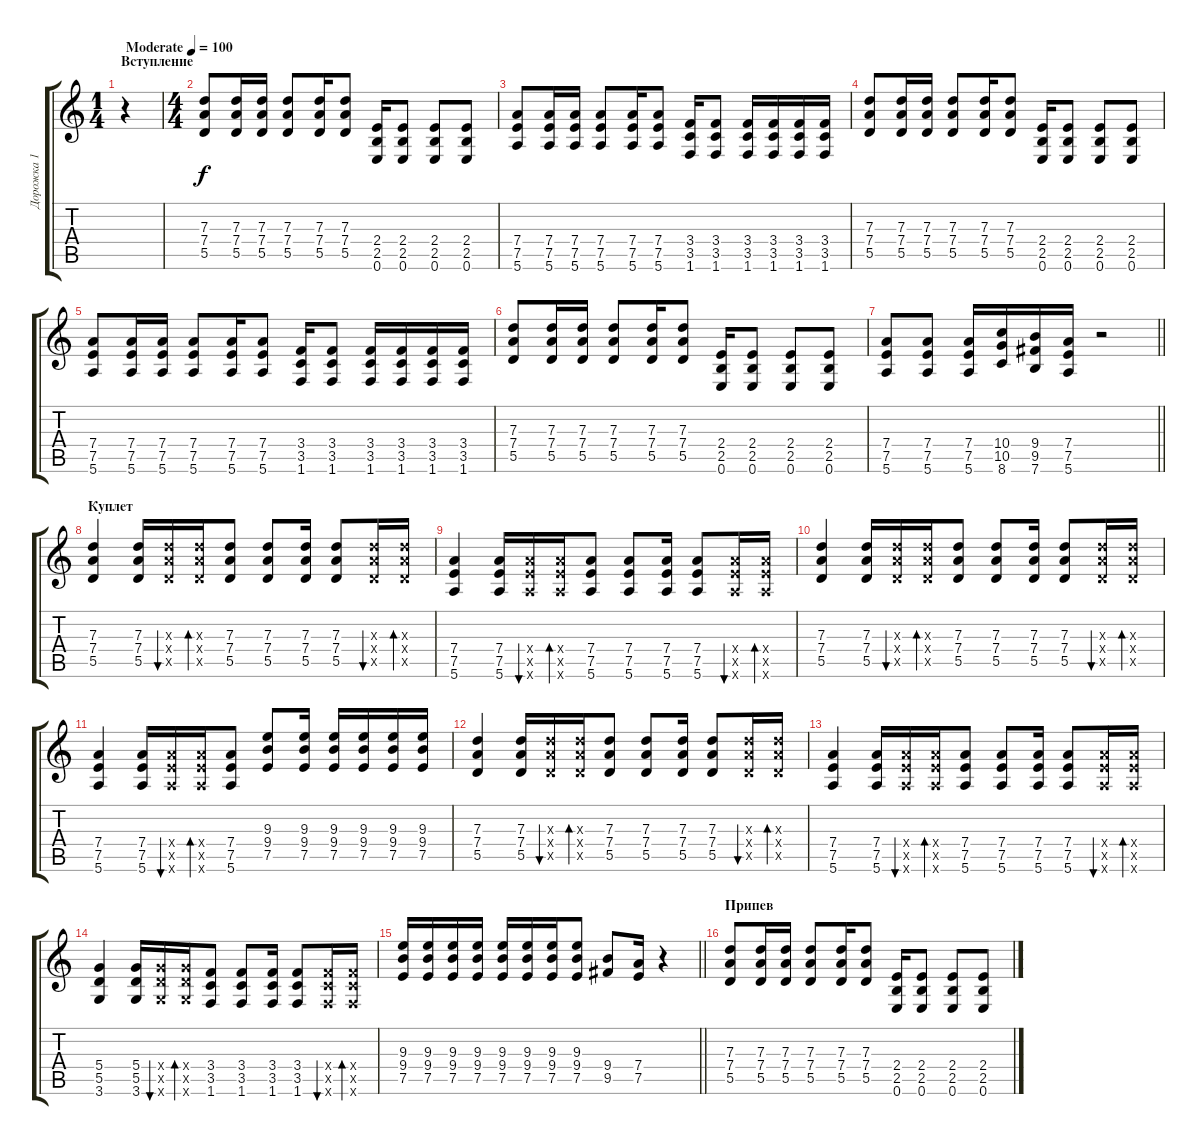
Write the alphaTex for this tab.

\track ("Дорожка 1" "Дорожка 1") {instrument overdrivenguitar}
\staff {score tabs}
\tuning (E4 B3 G3 D3 A2 E2) {hide}
\ts (1 4)
\section ("" "Вступление")
\tempo (100 "Moderate")
\clef g2
\ks c
r.4{dy f instrument overdrivenguitar} |
\ts (4 4)
(7.3 7.4 5.5).8 (7.3 7.4 5.5).16 (7.3 7.4 5.5).16 (7.3 7.4 5.5).8 (7.3 7.4 5.5).16 (7.3 7.4 5.5).8 (2.4 2.5 0.6).16 (2.4 2.5 0.6).8 (2.4 2.5 0.6).8 (2.4 2.5 0.6).8 |
(7.4 7.5 5.6).8 (7.4 7.5 5.6).16 (7.4 7.5 5.6).16 (7.4 7.5 5.6).8 (7.4 7.5 5.6).16 (7.4 7.5 5.6).8 (3.4 3.5 1.6).16 (3.4 3.5 1.6).8 (3.4 3.5 1.6).16 (3.4 3.5 1.6).16 (3.4 3.5 1.6).16 (3.4 3.5 1.6).16 |
(7.3 7.4 5.5).8 (7.3 7.4 5.5).16 (7.3 7.4 5.5).16 (7.3 7.4 5.5).8 (7.3 7.4 5.5).16 (7.3 7.4 5.5).8 (2.4 2.5 0.6).16 (2.4 2.5 0.6).8 (2.4 2.5 0.6).8 (2.4 2.5 0.6).8 |
(7.4 7.5 5.6).8 (7.4 7.5 5.6).16 (7.4 7.5 5.6).16 (7.4 7.5 5.6).8 (7.4 7.5 5.6).16 (7.4 7.5 5.6).8 (3.4 3.5 1.6).16 (3.4 3.5 1.6).8 (3.4 3.5 1.6).16 (3.4 3.5 1.6).16 (3.4 3.5 1.6).16 (3.4 3.5 1.6).16 |
(7.3 7.4 5.5).8 (7.3 7.4 5.5).16 (7.3 7.4 5.5).16 (7.3 7.4 5.5).8 (7.3 7.4 5.5).16 (7.3 7.4 5.5).8 (2.4 2.5 0.6).16 (2.4 2.5 0.6).8 (2.4 2.5 0.6).8 (2.4 2.5 0.6).8 |
\barLineRight lightlight
(7.4 7.5 5.6).8 (7.4 7.5 5.6).8 (7.4 7.5 5.6).16 (10.4 10.5 8.6).16 (9.4 9.5 7.6).16 (7.4 7.5 5.6).16 r.2 |
\section ("" "Куплет")
(7.3 7.4 5.5).4{instrument electricguitarclean} (7.3 7.4 5.5).16 (7.3{x} 7.4{x} 5.5{x}).16{bu 30} (7.3{x} 7.4{x} 5.5{x}).16{bd 30} (7.3 7.4 5.5).8 (7.3 7.4 5.5).8 (7.3 7.4 5.5).16 (7.3 7.4 5.5).8 (7.3{x} 7.4{x} 5.5{x}).16{bu 30} (7.3{x} 7.4{x} 5.5{x}).16{bd 30} |
(7.4 7.5 5.6).4 (7.4 7.5 5.6).16 (7.4{x} 7.5{x} 5.6{x}).16{bu 30} (7.4{x} 7.5{x} 5.6{x}).16{bd 30} (7.4 7.5 5.6).8 (7.4 7.5 5.6).8 (7.4 7.5 5.6).16 (7.4 7.5 5.6).8 (7.4{x} 7.5{x} 5.6{x}).16{bu 30} (7.4{x} 7.5{x} 5.6{x}).16{bd 30} |
(7.3 7.4 5.5).4 (7.3 7.4 5.5).16 (7.3{x} 7.4{x} 5.5{x}).16{bu 30} (7.3{x} 7.4{x} 5.5{x}).16{bd 30} (7.3 7.4 5.5).8 (7.3 7.4 5.5).8 (7.3 7.4 5.5).16 (7.3 7.4 5.5).8 (7.3{x} 7.4{x} 5.5{x}).16{bu 30} (7.3{x} 7.4{x} 5.5{x}).16{bd 30} |
(7.4 7.5 5.6).4 (7.4 7.5 5.6).16 (7.4{x} 7.5{x} 5.6{x}).16{bu 30} (7.4{x} 7.5{x} 5.6{x}).16{bd 30} (7.4 7.5 5.6).8 (9.3 9.4 7.5).8 (9.3 9.4 7.5).16 (9.3 9.4 7.5).16 (9.3 9.4 7.5).16 (9.3 9.4 7.5).16 (9.3 9.4 7.5).16 |
(7.3 7.4 5.5).4 (7.3 7.4 5.5).16 (7.3{x} 7.4{x} 5.5{x}).16{bu 30} (7.3{x} 7.4{x} 5.5{x}).16{bd 30} (7.3 7.4 5.5).8 (7.3 7.4 5.5).8 (7.3 7.4 5.5).16 (7.3 7.4 5.5).8 (7.3{x} 7.4{x} 5.5{x}).16{bu 30} (7.3{x} 7.4{x} 5.5{x}).16{bd 30} |
(7.4 7.5 5.6).4 (7.4 7.5 5.6).16 (7.4{x} 7.5{x} 5.6{x}).16{bu 30} (7.4{x} 7.5{x} 5.6{x}).16{bd 30} (7.4 7.5 5.6).8 (7.4 7.5 5.6).8 (7.4 7.5 5.6).16 (7.4 7.5 5.6).8 (7.4{x} 7.5{x} 5.6{x}).16{bu 30} (7.4{x} 7.5{x} 5.6{x}).16{bd 30} |
(5.4 5.5 3.6).4 (5.4 5.5 3.6).16 (5.4{x} 5.5{x} 3.6{x}).16{bu 30} (5.4{x} 5.5{x} 3.6{x}).16{bd 30} (3.4 3.5 1.6).8 (3.4 3.5 1.6).8 (3.4 3.5 1.6).16 (3.4 3.5 1.6).8 (3.4{x} 3.5{x} 1.6{x}).16{bu 30} (3.4{x} 3.5{x} 1.6{x}).16{bd 30} |
\barLineRight lightlight
(9.3 9.4 7.5).16 (9.3 9.4 7.5).16 (9.3 9.4 7.5).16 (9.3 9.4 7.5).16 (9.3 9.4 7.5).16 (9.3 9.4 7.5).16 (9.3 9.4 7.5).16 (9.3 9.4 7.5).8 (9.4 9.5).8 (7.4 7.5).16 r.4 |
\section ("" "Припев")
(7.3 7.4 5.5).8{instrument overdrivenguitar} (7.3 7.4 5.5).16 (7.3 7.4 5.5).16 (7.3 7.4 5.5).8 (7.3 7.4 5.5).16 (7.3 7.4 5.5).8 (2.4 2.5 0.6).16 (2.4 2.5 0.6).8 (2.4 2.5 0.6).8 (2.4 2.5 0.6).8
